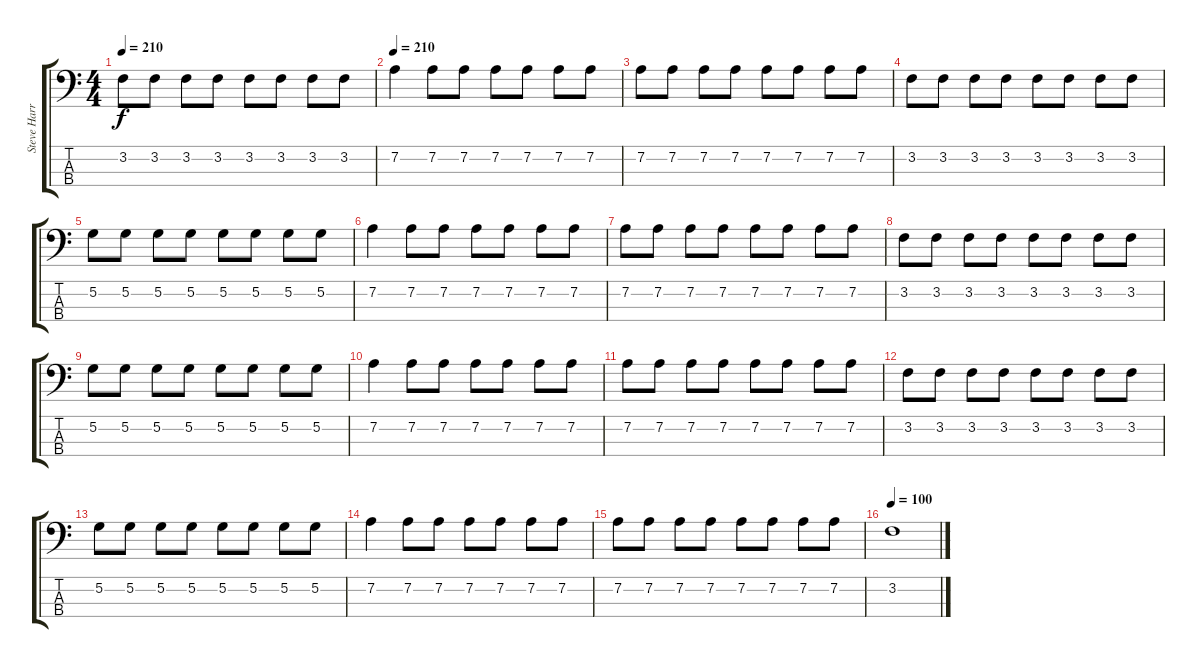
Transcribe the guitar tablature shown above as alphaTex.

\track ("Steve Harris" "Steve Harr") {instrument electricbassfinger}
\staff {score tabs}
\tuning (G2 D2 A1 E1) {hide}
\ts (4 4)
\tempo 210
\clef f4
\ks c
3.2.8{dy f} 3.2.8 3.2.8 3.2.8 3.2.8 3.2.8 3.2.8 3.2.8 |
\tempo 210
7.2.4 7.2.8 7.2.8 7.2.8 7.2.8 7.2.8 7.2.8 |
7.2.8 7.2.8 7.2.8 7.2.8 7.2.8 7.2.8 7.2.8 7.2.8 |
3.2.8 3.2.8 3.2.8 3.2.8 3.2.8 3.2.8 3.2.8 3.2.8 |
5.2.8 5.2.8 5.2.8 5.2.8 5.2.8 5.2.8 5.2.8 5.2.8 |
7.2.4 7.2.8 7.2.8 7.2.8 7.2.8 7.2.8 7.2.8 |
7.2.8 7.2.8 7.2.8 7.2.8 7.2.8 7.2.8 7.2.8 7.2.8 |
3.2.8 3.2.8 3.2.8 3.2.8 3.2.8 3.2.8 3.2.8 3.2.8 |
5.2.8 5.2.8 5.2.8 5.2.8 5.2.8 5.2.8 5.2.8 5.2.8 |
7.2.4 7.2.8 7.2.8 7.2.8 7.2.8 7.2.8 7.2.8 |
7.2.8 7.2.8 7.2.8 7.2.8 7.2.8 7.2.8 7.2.8 7.2.8 |
3.2.8 3.2.8 3.2.8 3.2.8 3.2.8 3.2.8 3.2.8 3.2.8 |
5.2.8 5.2.8 5.2.8 5.2.8 5.2.8 5.2.8 5.2.8 5.2.8 |
7.2.4 7.2.8 7.2.8 7.2.8 7.2.8 7.2.8 7.2.8 |
7.2.8 7.2.8 7.2.8 7.2.8 7.2.8 7.2.8 7.2.8 7.2.8 |
\tempo 100
3.2.1
